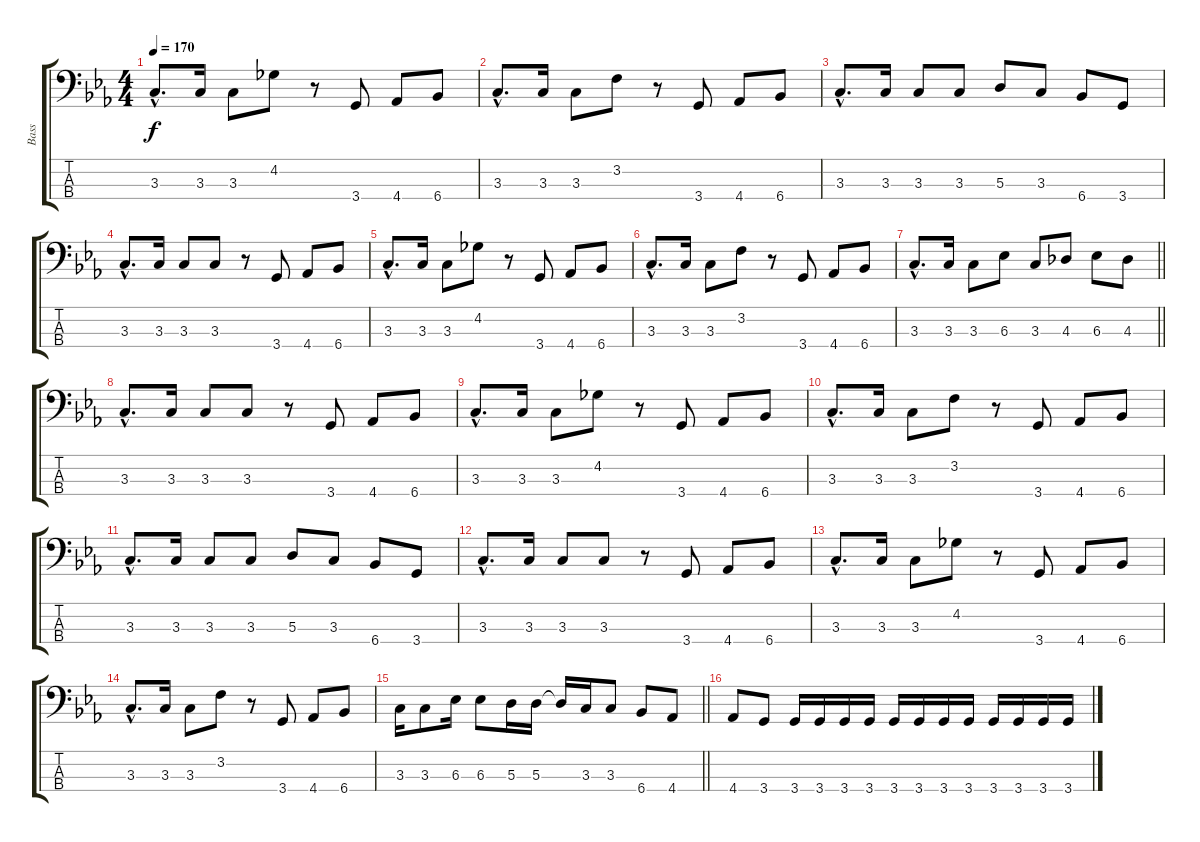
\track ("Bass" "Bass") {instrument slapbass2}
\staff {score tabs}
\tuning (G2 D2 A1 E1) {hide}
\ts (4 4)
\tempo 170
\clef f4
\ks eb
3.3{hac}.8{d dy f} 3.3.16 3.3.8 4.2.8 r.8 3.4.8 4.4.8 6.4.8 |
3.3{hac}.8{d} 3.3.16 3.3.8 3.2.8 r.8 3.4.8 4.4.8 6.4.8 |
3.3{hac}.8{d} 3.3.16 3.3.8 3.3.8 5.3.8 3.3.8 6.4.8 3.4.8 |
3.3{hac}.8{d} 3.3.16 3.3.8 3.3.8 r.8 3.4.8 4.4.8 6.4.8 |
3.3{hac}.8{d} 3.3.16 3.3.8 4.2.8 r.8 3.4.8 4.4.8 6.4.8 |
3.3{hac}.8{d} 3.3.16 3.3.8 3.2.8 r.8 3.4.8 4.4.8 6.4.8 |
\barLineRight lightlight
3.3{hac}.8{d} 3.3.16 3.3.8 6.3.8 3.3.8 4.3.8 6.3.8 4.3.8 |
3.3{hac}.8{d} 3.3.16 3.3.8 3.3.8 r.8 3.4.8 4.4.8 6.4.8 |
3.3{hac}.8{d} 3.3.16 3.3.8 4.2.8 r.8 3.4.8 4.4.8 6.4.8 |
3.3{hac}.8{d} 3.3.16 3.3.8 3.2.8 r.8 3.4.8 4.4.8 6.4.8 |
3.3{hac}.8{d} 3.3.16 3.3.8 3.3.8 5.3.8 3.3.8 6.4.8 3.4.8 |
3.3{hac}.8{d} 3.3.16 3.3.8 3.3.8 r.8 3.4.8 4.4.8 6.4.8 |
3.3{hac}.8{d} 3.3.16 3.3.8 4.2.8 r.8 3.4.8 4.4.8 6.4.8 |
3.3{hac}.8{d} 3.3.16 3.3.8 3.2.8 r.8 3.4.8 4.4.8 6.4.8 |
\barLineRight lightlight
3.3.16 3.3.8 6.3.16 6.3.8 5.3.16 5.3.16 5.3{t}.16 3.3.16 3.3.8 6.4.8 4.4.8 |
4.4.8 3.4.8 3.4.16 3.4.16 3.4.16 3.4.16 3.4.16 3.4.16 3.4.16 3.4.16 3.4.16 3.4.16 3.4.16 3.4.16
